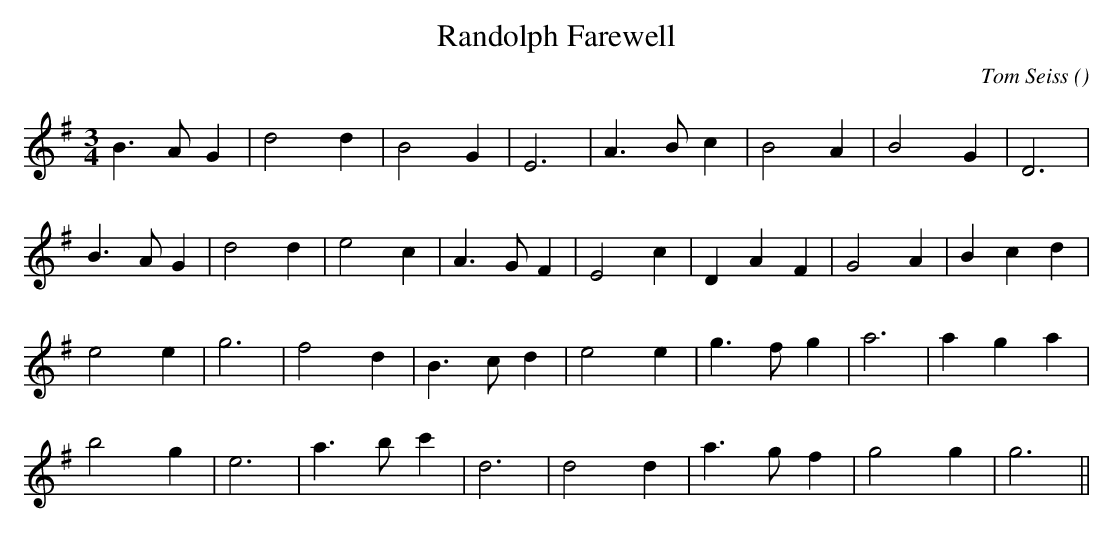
X:1
T: Randolph Farewell
C:Tom Seiss
O:
M:3/4
K:G
K:G
M:3/4
L:1/16
B6 A2 G4 |d8 d4 |B8 G4 |E12 |A6 B2 c4 |B8 A4 |B8 G4 |D12 |
B6 A2 G4 |d8 d4 |e8 c4 |A6 G2 F4 |E8 c4 |D4 A4 F4 |G8 A4 |B4 c4 d4 |
e8 e4 |g12 |f8 d4 |B6 c2 d4 |e8 e4 |g6 f2 g4 |a12 |a4 g4 a4 |
b8 g4 |e12 |a6 b2 c'4 |d12 |d8 d4 |a6 g2 f4 |g8 g4 |g12 ||
